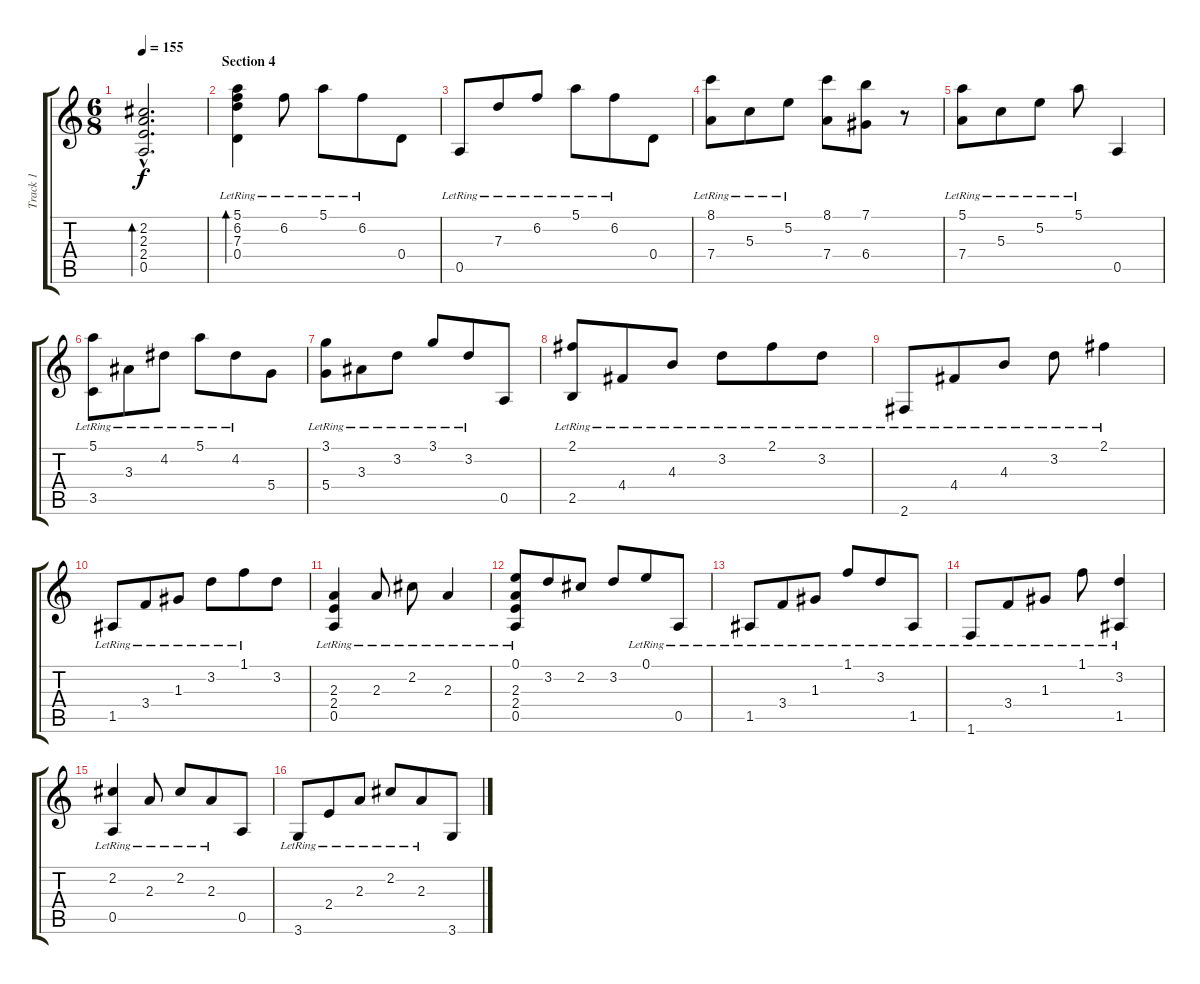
\track ("Track 1" "Track 1") {instrument acousticguitarnylon}
\staff {score tabs}
\tuning (E4 B3 G3 D3 A2 E2) {hide}
\ts (6 8)
\tempo 155
\clef g2
\ks c
(2.2{hac} 2.3{hac} 2.4{hac} 0.5{hac}).2{d bd 240 dy f} |
\section ("" "Section 4")
(5.1{lr} 6.2{lr} 7.3{lr} 0.4{lr}).4{bd 240} 6.2{lr}.8 5.1{lr}.8 6.2{lr}.8 0.4.8 |
0.5{lr}.8 7.3{lr}.8 6.2{lr}.8 5.1{lr}.8 6.2{lr}.8 0.4.8 |
(8.1{lr} 7.4{lr}).8 5.3{lr}.8 5.2{lr}.8 (8.1 7.4).8 (7.1 6.4).8 r.8 |
(5.1{lr} 7.4{lr}).8 5.3{lr}.8 5.2{lr}.8 5.1{lr}.8 0.5.4 |
(5.1{lr} 3.5{lr}).8 3.3{lr}.8 4.2{lr}.8 5.1{lr}.8 4.2{lr}.8 5.4.8 |
(3.1{lr} 5.4{lr}).8 3.3{lr}.8 3.2{lr}.8 3.1{lr}.8 3.2{lr}.8 0.5.8 |
(2.1{lr} 2.5{lr}).8 4.4{lr}.8 4.3{lr}.8 3.2{lr}.8 2.1{lr}.8 3.2{lr}.8 |
2.6{lr}.8 4.4{lr}.8 4.3{lr}.8 3.2{lr}.8 2.1{lr}.4 |
1.5{lr}.8 3.4{lr}.8 1.3{lr}.8 3.2{lr}.8 1.1{lr}.8 3.2.8 |
(2.3{lr} 2.4{lr} 0.5{lr}).4 2.3{lr}.8 2.2{lr}.8 2.3{lr}.4 |
(0.1{lr} 2.3{lr} 2.4{lr} 0.5{lr}).8 3.2.8 2.2.8 3.2.8 0.1{lr}.8 0.5{lr}.8 |
1.5{lr}.8 3.4{lr}.8 1.3{lr}.8 1.1{lr}.8 3.2{lr}.8 1.5{lr}.8 |
1.6{lr}.8 3.4{lr}.8 1.3{lr}.8 1.1{lr}.8 (3.2{lr} 1.5{lr}).4 |
(2.2{lr} 0.5{lr}).4 2.3{lr}.8 2.2{lr}.8 2.3{lr}.8 0.5.8 |
3.6{lr}.8 2.4{lr}.8 2.3{lr}.8 2.2{lr}.8 2.3{lr}.8 3.6.8
